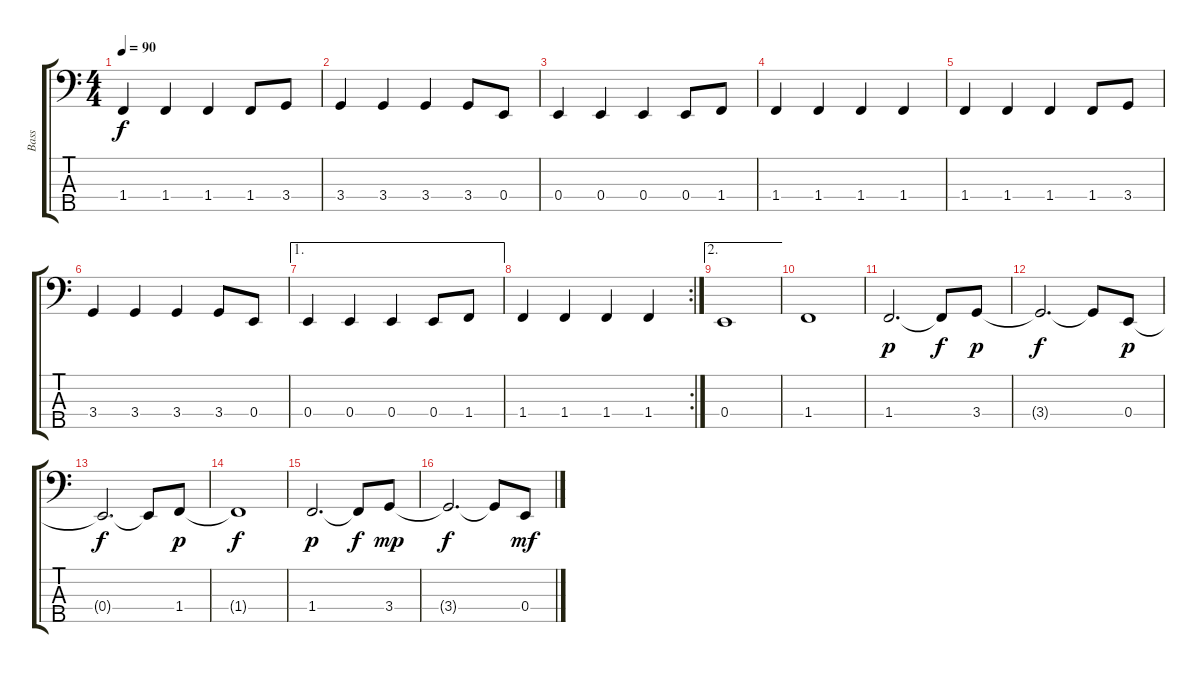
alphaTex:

\track ("Bass" "Bass") {instrument fretlessbass}
\staff {score tabs}
\tuning (G2 D2 A1 E1 B0) {hide}
\ts (4 4)
\tempo 90
\clef f4
\ks c
1.4.4{dy f} 1.4.4 1.4.4 1.4.8 3.4.8 |
3.4.4 3.4.4 3.4.4 3.4.8 0.4.8 |
0.4.4 0.4.4 0.4.4 0.4.8 1.4.8 |
1.4.4 1.4.4 1.4.4 1.4.4 |
1.4.4 1.4.4 1.4.4 1.4.8 3.4.8 |
3.4.4 3.4.4 3.4.4 3.4.8 0.4.8 |
\ae 1
0.4.4 0.4.4 0.4.4 0.4.8 1.4.8 |
\rc 2
1.4.4 1.4.4 1.4.4 1.4.4 |
\ae 2
0.4.1 |
1.4.1 |
1.4.2{d dy p} 1.4{t}.8{dy f} 3.4.8{dy p} |
3.4{t}.2{d dy f} 3.4{t}.8 0.4.8{dy p} |
0.4{t}.2{d dy f} 0.4{t}.8 1.4.8{dy p} |
1.4{t}.1{dy f} |
1.4.2{d dy p} 1.4{t}.8{dy f} 3.4.8{dy mp} |
3.4{t}.2{d dy f} 3.4{t}.8 0.4.8{dy mf}
